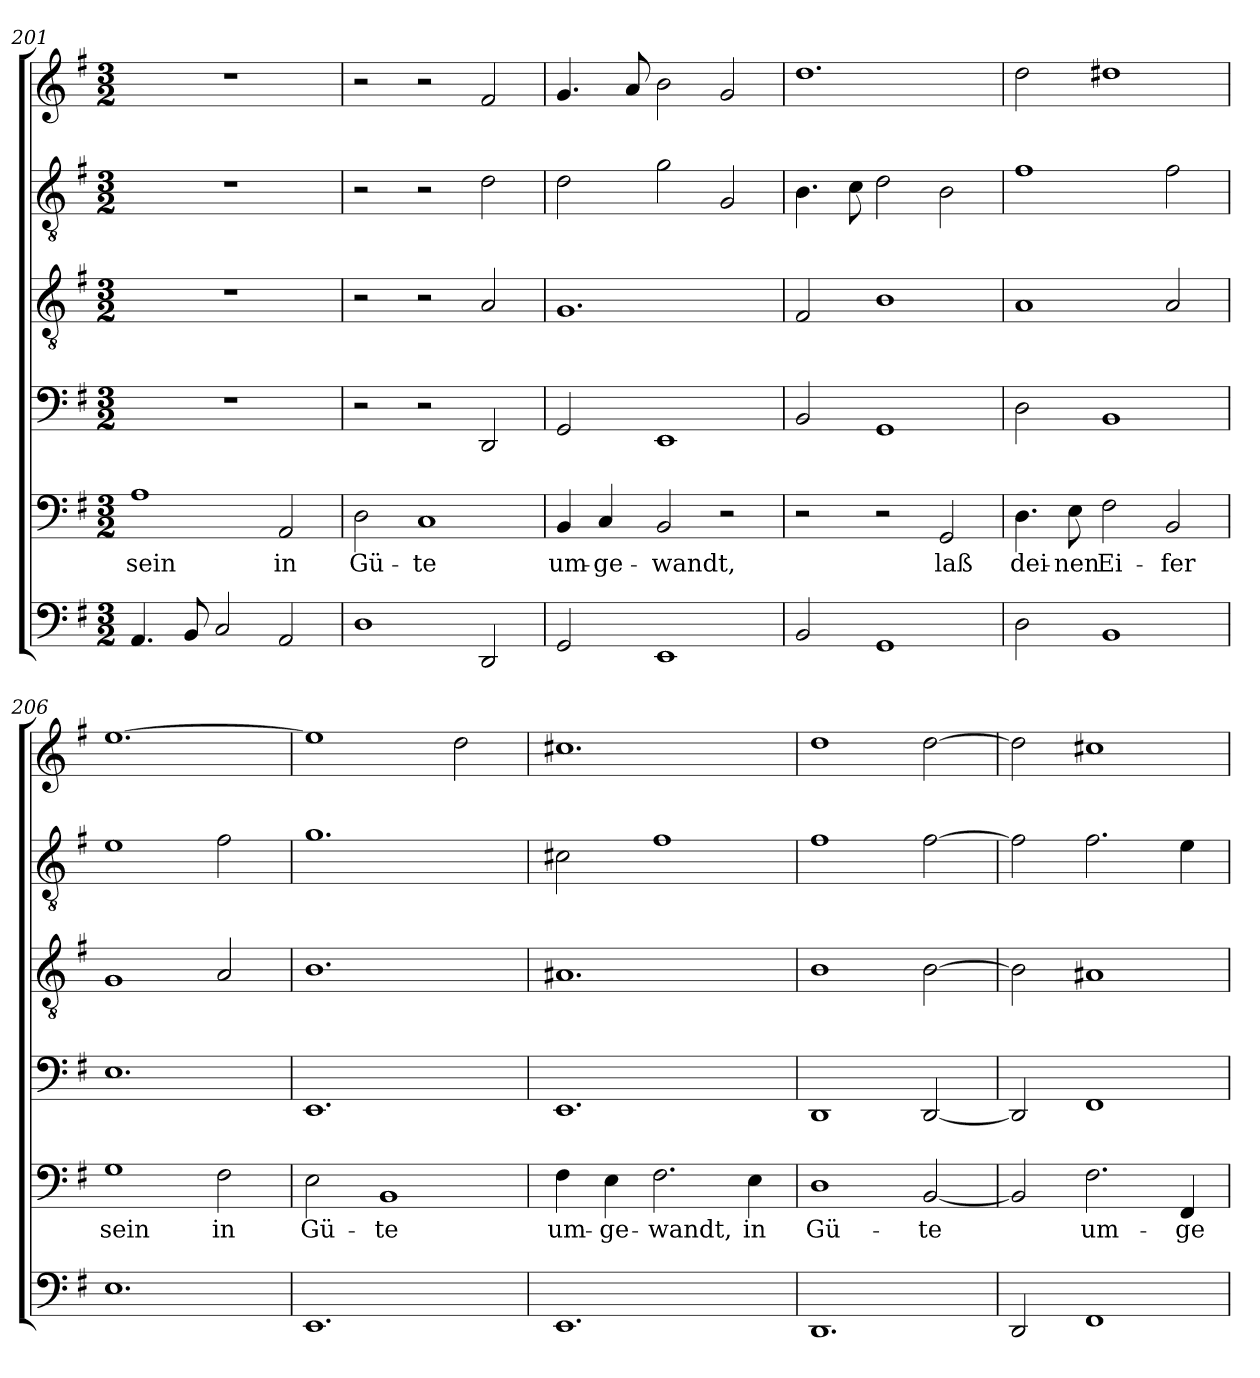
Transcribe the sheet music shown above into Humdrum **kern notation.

**kern	**kern	**text	**kern	**kern	**kern	**kern
*part6	*part5	*part5	*part4	*part3	*part2	*part1
*staff6	*staff5	*staff5	*staff4	*staff3	*staff2	*staff1
*clefF4	*clefF4	*	*clefF4	*clefGv2	*clefGv2	*clefG2
*k[f#]	*k[f#]	*	*k[f#]	*k[f#]	*k[f#]	*k[f#]
*e:	*e:	*	*e:	*e:	*e:	*e:
*M3/2	*M3/2	*	*M3/2	*M3/2	*M3/2	*M3/2
=201	=201	=201	=201	=201	=201	=201
!	!	!LO:LY:b	!	!	!	!
4.AA/	1A	sein	1.r	1.r	1.r	1.r
8BB/	.	.	.	.	.	.
2C/	.	.	.	.	.	.
!	!	!LO:LY:b	!	!	!	!
2AA/	2AA/	in	.	.	.	.
=202	=202	=202	=202	=202	=202	=202
!	!	!LO:LY:b	!	!	!	!
1D	2D\	Gü-	2r	2r	2r	2r
!	!	!LO:LY:b	!	!	!	!
.	1C	-te	2r	2r	2r	2r
2DD/	.	.	2DD/	2A/	2d\	2f#/
=203	=203	=203	=203	=203	=203	=203
!	!	!LO:LY:b	!	!	!	!
2GG/	4BB/	um-	2GG/	1.G	2d\	4.g/
!	!	!LO:LY:b	!	!	!	!
.	4C/	-ge-	.	.	.	.
.	.	.	.	.	.	8a/
!	!	!LO:LY:b	!	!	!	!
1EE	2BB/	-wandt,	1EE	.	2g\	2b\
.	2r	.	.	.	2G/	2g/
=204	=204	=204	=204	=204	=204	=204
2BB/	2r	.	2BB/	2F#/	4.B\	1.dd
.	.	.	.	.	8c\	.
1GG	2r	.	1GG	1B	2d\	.
!	!	!LO:LY:b	!	!	!	!
.	2GG/	laß	.	.	2B\	.
=205	=205	=205	=205	=205	=205	=205
!	!	!LO:LY:b	!	!	!	!
2D\	4.D\	dei-	2D\	1A	1f#	2dd\
!	!	!LO:LY:b	!	!	!	!
.	8E\	-nen	.	.	.	.
!	!	!LO:LY:b	!	!	!	!
1BB	2F#\	Ei-	1BB	.	.	1dd#X
!	!	!LO:LY:b	!	!	!	!
.	2BB/	-fer	.	2A/	2f#\	.
=206	=206	=206	=206	=206	=206	=206
!	!	!LO:LY:b	!	!	!	!
1.E	1G	sein	1.E	1G	1e	[1.ee
!	!	!LO:LY:b	!	!	!	!
.	2F#\	in	.	2A/	2f#\	.
=207	=207	=207	=207	=207	=207	=207
!	!	!LO:LY:b	!	!	!	!
1.EE	2E\	Gü-	1.EE	1.B	1.g	1ee]
!	!	!LO:LY:b	!	!	!	!
.	1BB	-te	.	.	.	.
.	.	.	.	.	.	2dd\
!!LO:PB:g=z
=208	=208	=208	=208	=208	=208	=208
!	!	!LO:LY:b	!	!	!	!
1.EE	4F#\	um-	1.EE	1.A#X	2c#X\	1.cc#X
!	!	!LO:LY:b	!	!	!	!
.	4E\	-ge-	.	.	.	.
!	!	!LO:LY:b	!	!	!	!
.	2.F#\	-wandt,	.	.	1f#	.
!	!	!LO:LY:b	!	!	!	!
.	4E\	in	.	.	.	.
=209	=209	=209	=209	=209	=209	=209
!	!	!LO:LY:b	!	!	!	!
1.DD	1D	Gü-	1DD	1B	1f#	1dd
!	!	!LO:LY:b	!	!	!	!
.	[2BB/	-te	[2DD/	[2B\	[2f#\	[2dd\
=210	=210	=210	=210	=210	=210	=210
2DD/	2BB/]	.	2DD/]	2B\]	2f#\]	2dd\]
!	!	!LO:LY:b	!	!	!	!
1FF#	2.F#\	um-	1FF#	1A#X	2.f#\	1cc#X
!	!	!LO:LY:b	!	!	!	!
.	4FF#/	-ge-	.	.	4e\	.
=	=	=	=	=	=	=
*-	*-	*-	*-	*-	*-	*-
